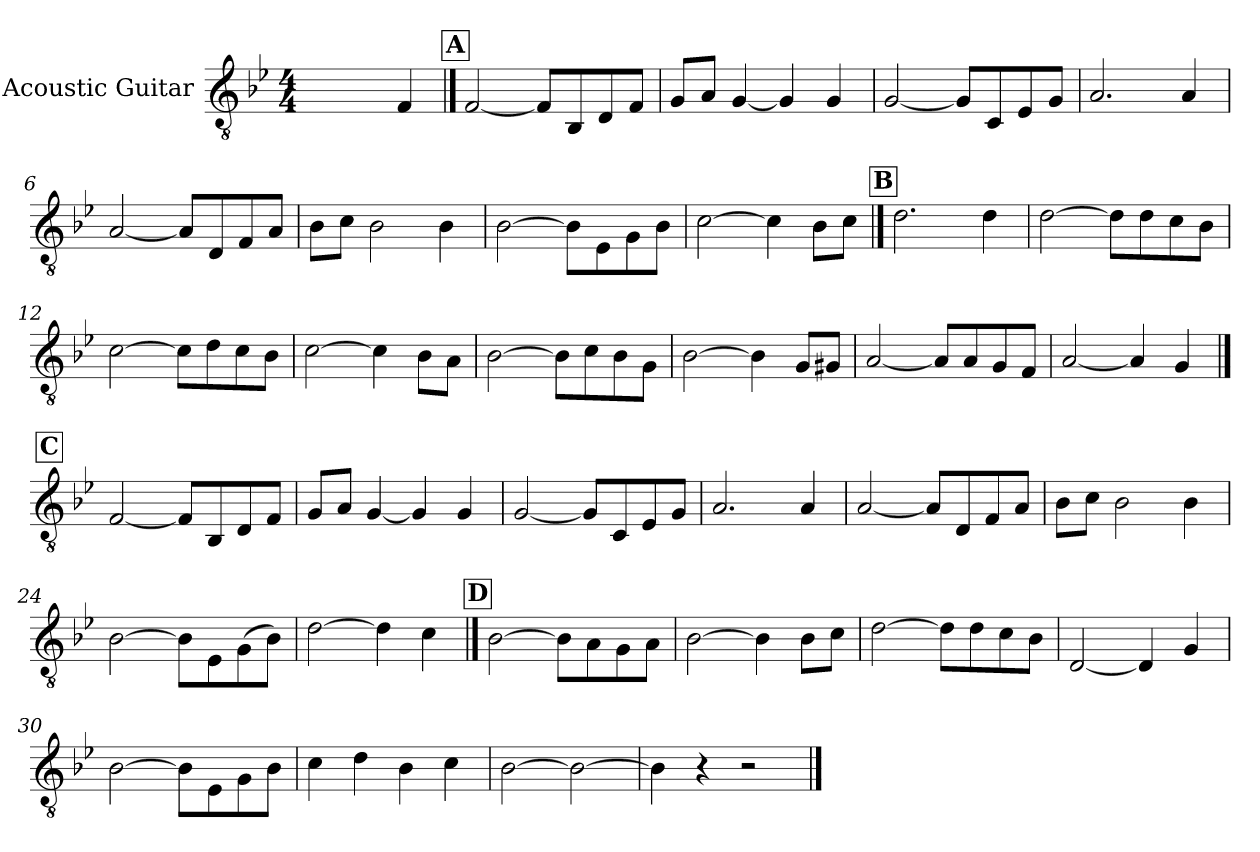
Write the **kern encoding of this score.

**kern
*part1
*staff1
*I"Acoustic Guitar
*I'Guit.
*clefGv2
*k[b-e-]
*M4/4
*MM70
=1
2.ryy
4F/
!!LO:REH:place=s1:a:B:fs=10:t=A
==2
[2F/
8F/L]
8BB-/
8D/
8F/J
=3
8G/L
8A/J
[4G/
4G/]
4G/
=4
[2G/
8G/L]
8C/
8E-/
8G/J
=5
2.A/
4A/
!!LO:LB:g=z
=6
[2A/
8A/L]
8D/
8F/
8A/J
=7
8B-\L
8c\J
2B-\
4B-\
=8
[2B-\
8B-\L]
8E-\
8G\
8B-\J
=9
[2c\
4c\]
8B-\L
8c\J
!!LO:LB:g=z
!!LO:REH:place=s1:a:B:fs=10:t=B
==10
2.d\
4d\
=11
[2d\
8d\L]
8d\
8c\
8B-\J
=12
[2c\
8c\L]
8d\
8c\
8B-\J
=13
[2c\
4c\]
8B-\L
8A\J
!!LO:LB:g=z
=14
[2B-\
8B-\L]
8c\
8B-\
8G\J
=15
[2B-\
4B-\]
8G/L
8G#X/J
=16
[2A/
8A/L]
8A/
8G/
8F/J
=17
[2A/
4A/]
4G/
!!LO:LB:g=z
!!LO:REH:place=s1:a:B:fs=10:t=C
==18
[2F/
8F/L]
8BB-/
8D/
8F/J
=19
8G/L
8A/J
[4G/
4G/]
4G/
=20
[2G/
8G/L]
8C/
8E-/
8G/J
=21
2.A/
4A/
!!LO:LB:g=z
=22
[2A/
8A/L]
8D/
8F/
8A/J
=23
8B-\L
8c\J
2B-\
4B-\
=24
[2B-\
8B-\L]
8E-\
(>8G\
8B-\J)
=25
[2d\
4d\]
4c\
!!LO:LB:g=z
!!LO:REH:place=s1:a:B:fs=10:t=D
==26
[2B-\
8B-\L]
8A\
8G\
8A\J
=27
[2B-\
4B-\]
8B-\L
8c\J
=28
[2d\
8d\L]
8d\
8c\
8B-\J
=29
[2D/
4D/]
4G/
!!LO:LB:g=z
=30
[2B-\
8B-\L]
8E-\
8G\
8B-\J
=31
4c\
4d\
4B-\
4c\
=32
[2B-\
2B-\_
=33
4B-\]
4r
2r
==
*-
